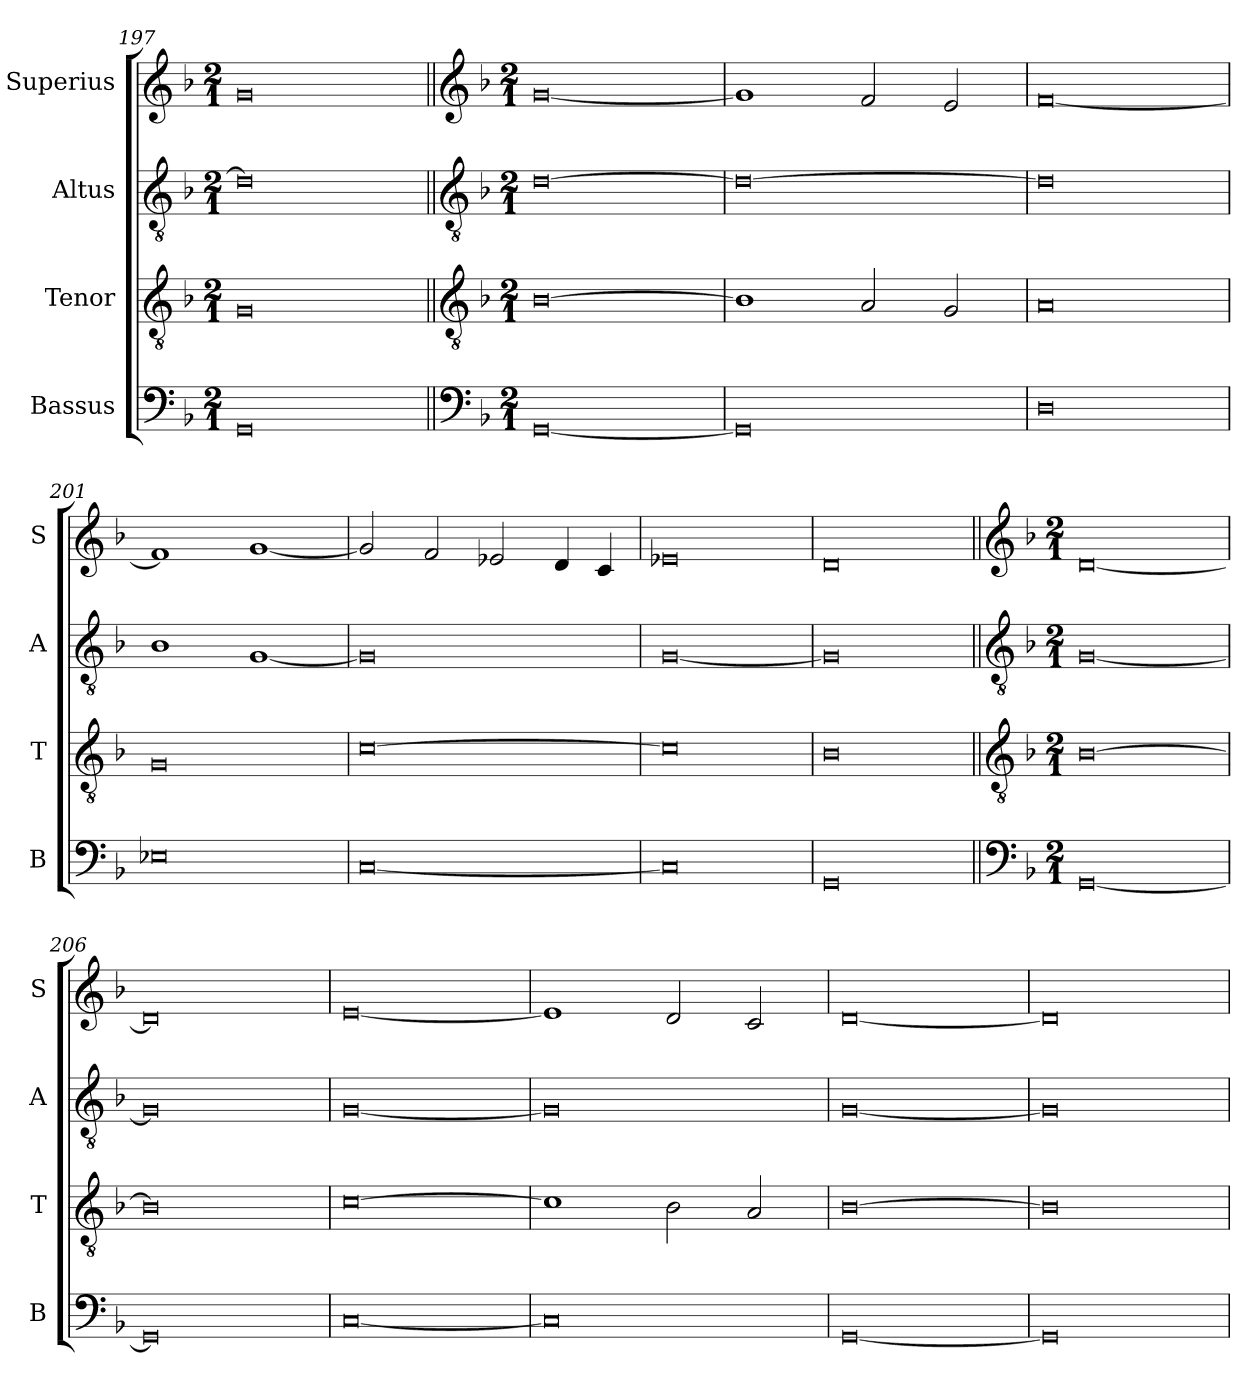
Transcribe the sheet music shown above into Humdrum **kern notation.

**kern	**kern	**kern	**kern
*part4	*part3	*part2	*part1
*staff4	*staff3	*staff2	*staff1
*I"Bassus	*I"Tenor	*I"Altus	*I"Superius
*I'B	*I'T	*I'A	*I'S
*clefF4	*clefGv2	*clefGv2	*clefG2
*k[b-]	*k[b-]	*k[b-]	*k[b-]
*M2/1	*M2/1	*M2/1	*M2/1
=197	=197	=197	=197
0GG	0G	0d]	0g
!!LO:LB:g=z
=198||	=198||	=198||	=198||
*clefF4	*clefGv2	*clefGv2	*clefG2
*k[b-]	*k[b-]	*k[b-]	*k[b-]
*M2/1	*M2/1	*M2/1	*M2/1
[0GG	[0B-	[0d	[0g
=199	=199	=199	=199
0GG]	1B-]	0d_	1g]
.	2A/	.	2f/
.	2G/	.	2e/
=200	=200	=200	=200
0D	0A	0d]	[0f
=201	=201	=201	=201
0E-X	0G	1B-	1f]
.	.	[1G	[1g
=202	=202	=202	=202
[0C	[0c	0G]	2g/]
.	.	.	2f/
.	.	.	2e-X/
.	.	.	4d/
.	.	.	4c/
=203	=203	=203	=203
0C]	0c]	[0G	0e-X
=204	=204	=204	=204
0GG	0B-	0G]	0d
!!LO:LB:g=z
=205||	=205||	=205||	=205||
*clefF4	*clefGv2	*clefGv2	*clefG2
*k[b-]	*k[b-]	*k[b-]	*k[b-]
*M2/1	*M2/1	*M2/1	*M2/1
[0GG	[0B-	[0G	[0d
=206	=206	=206	=206
0GG]	0B-]	0G]	0d]
=207	=207	=207	=207
[0C	[0c	[0G	[0e
=208	=208	=208	=208
0C]	1c]	0G]	1e]
.	2B-\	.	2d/
.	2A/	.	2c/
=209	=209	=209	=209
[0GG	[0B-	[0G	[0d
=210	=210	=210	=210
0GG]	0B-]	0G]	0d]
=	=	=	=
*-	*-	*-	*-
